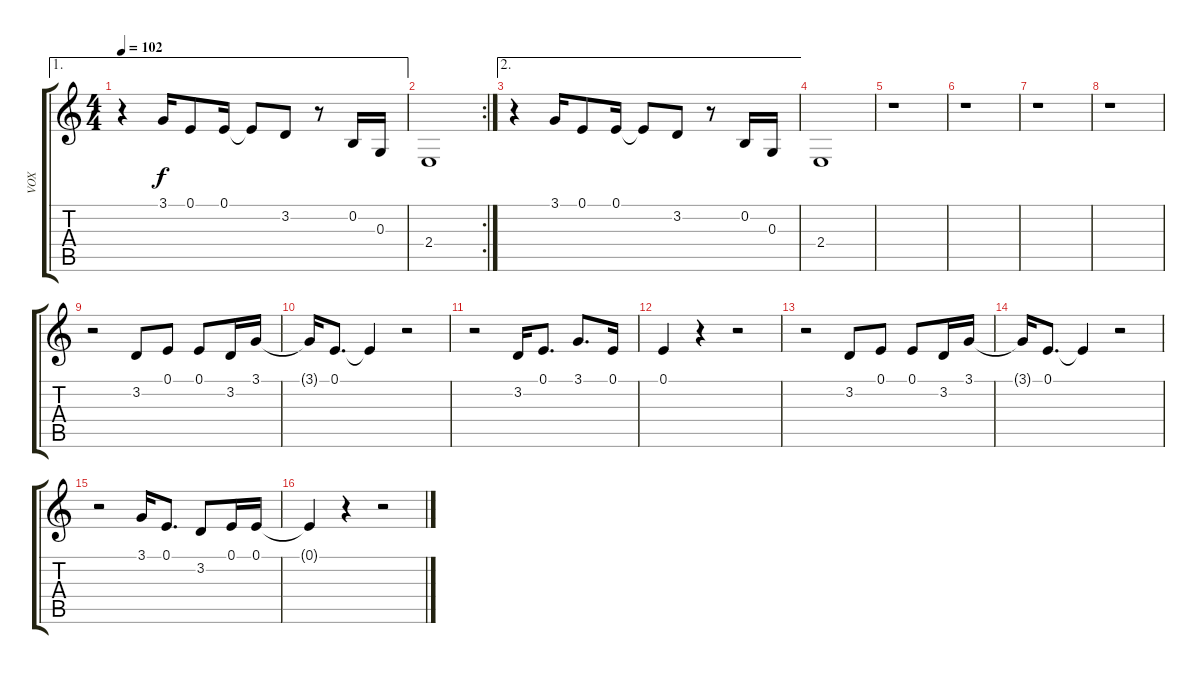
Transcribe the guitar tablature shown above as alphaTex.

\track ("VOX" "VOX") {instrument recorder}
\staff {score tabs}
\tuning (E4 B3 G3 D3 A2 E2) {hide}
\ae 1
\ts (4 4)
\tempo 102
\clef g2
\ks c
r.4{dy f} 3.1.16 0.1.8 0.1.16 0.1{t}.8 3.2.8 r.8 0.2.16 0.3.16 |
\rc 2
2.4.1 |
\ae 2
r.4 3.1.16 0.1.8 0.1.16 0.1{t}.8 3.2.8 r.8 0.2.16 0.3.16 |
2.4.1 |
r.1 |
r.1 |
r.1 |
r.1 |
r.2 3.2.8 0.1.8 0.1.8 3.2.16 3.1.16 |
3.1{t}.16 0.1.8{d} 0.1{t}.4 r.2 |
r.2 3.2.16 0.1.8{d} 3.1.8{d} 0.1.16 |
0.1.4 r.4 r.2 |
r.2 3.2.8 0.1.8 0.1.8 3.2.16 3.1.16 |
3.1{t}.16 0.1.8{d} 0.1{t}.4 r.2 |
r.2 3.1.16 0.1.8{d} 3.2.8 0.1.16 0.1.16 |
0.1{t}.4 r.4 r.2
